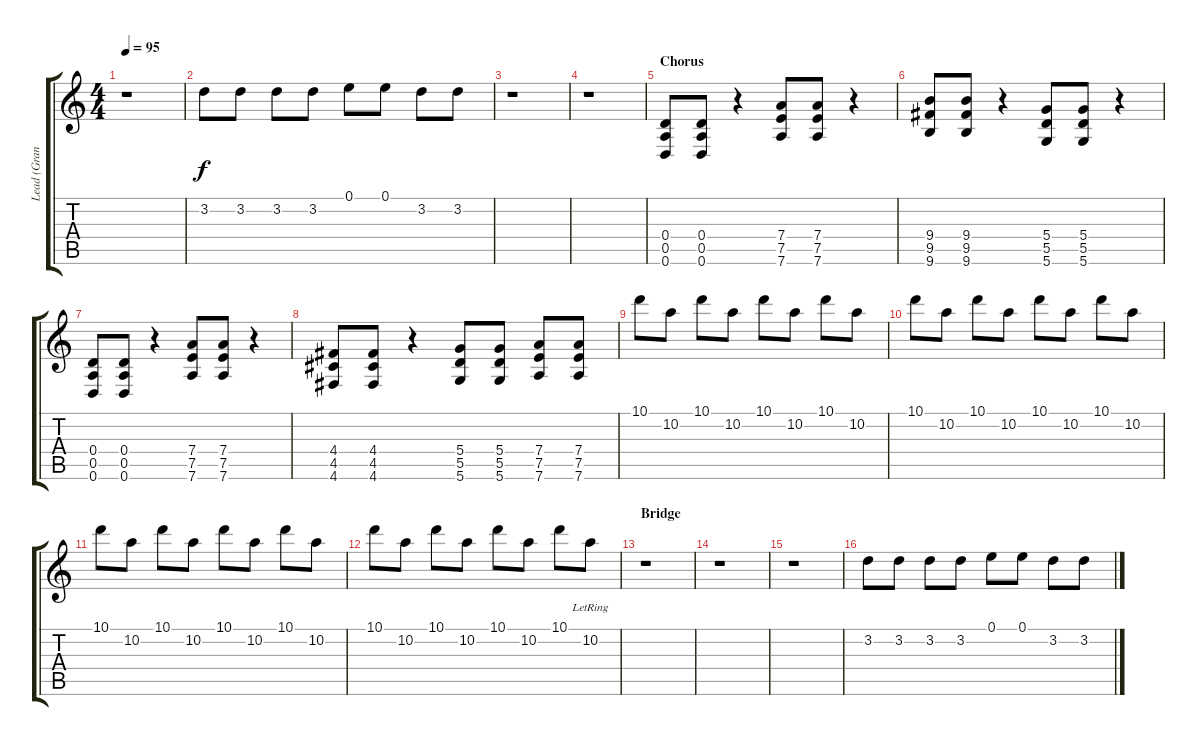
\track ("Lead (Grant Nicholas)" "Lead (Gran") {instrument distortionguitar}
\staff {score tabs}
\tuning (E4 B3 G3 D3 A2 D2) {hide}
\ts (4 4)
\tempo 95
\clef g2
\ks c
r.1{dy f} |
3.2.8 3.2.8 3.2.8 3.2.8 0.1.8 0.1.8 3.2.8 3.2.8 |
r.1 |
r.1 |
\section ("" "Chorus")
(0.4 0.5 0.6).8 (0.4 0.5 0.6).8 r.4 (7.4 7.5 7.6).8 (7.4 7.5 7.6).8 r.4 |
(9.4 9.5 9.6).8 (9.4 9.5 9.6).8 r.4 (5.4 5.5 5.6).8 (5.4 5.5 5.6).8 r.4 |
(0.4 0.5 0.6).8 (0.4 0.5 0.6).8 r.4 (7.4 7.5 7.6).8 (7.4 7.5 7.6).8 r.4 |
(4.4 4.5 4.6).8 (4.4 4.5 4.6).8 r.4 (5.4 5.5 5.6).8 (5.4 5.5 5.6).8 (7.4 7.5 7.6).8 (7.4 7.5 7.6).8 |
10.1.8{volume 12} 10.2.8 10.1.8 10.2.8 10.1.8 10.2.8 10.1.8 10.2.8 |
10.1.8 10.2.8 10.1.8 10.2.8 10.1.8 10.2.8 10.1.8 10.2.8 |
10.1.8 10.2.8 10.1.8 10.2.8 10.1.8 10.2.8 10.1.8 10.2.8 |
10.1.8 10.2.8 10.1.8 10.2.8 10.1.8 10.2.8 10.1.8 10.2{lr}.8 |
\section ("" "Bridge")
r.1{volume 16} |
r.1 |
r.1 |
3.2.8 3.2.8 3.2.8 3.2.8 0.1.8 0.1.8 3.2.8 3.2.8
